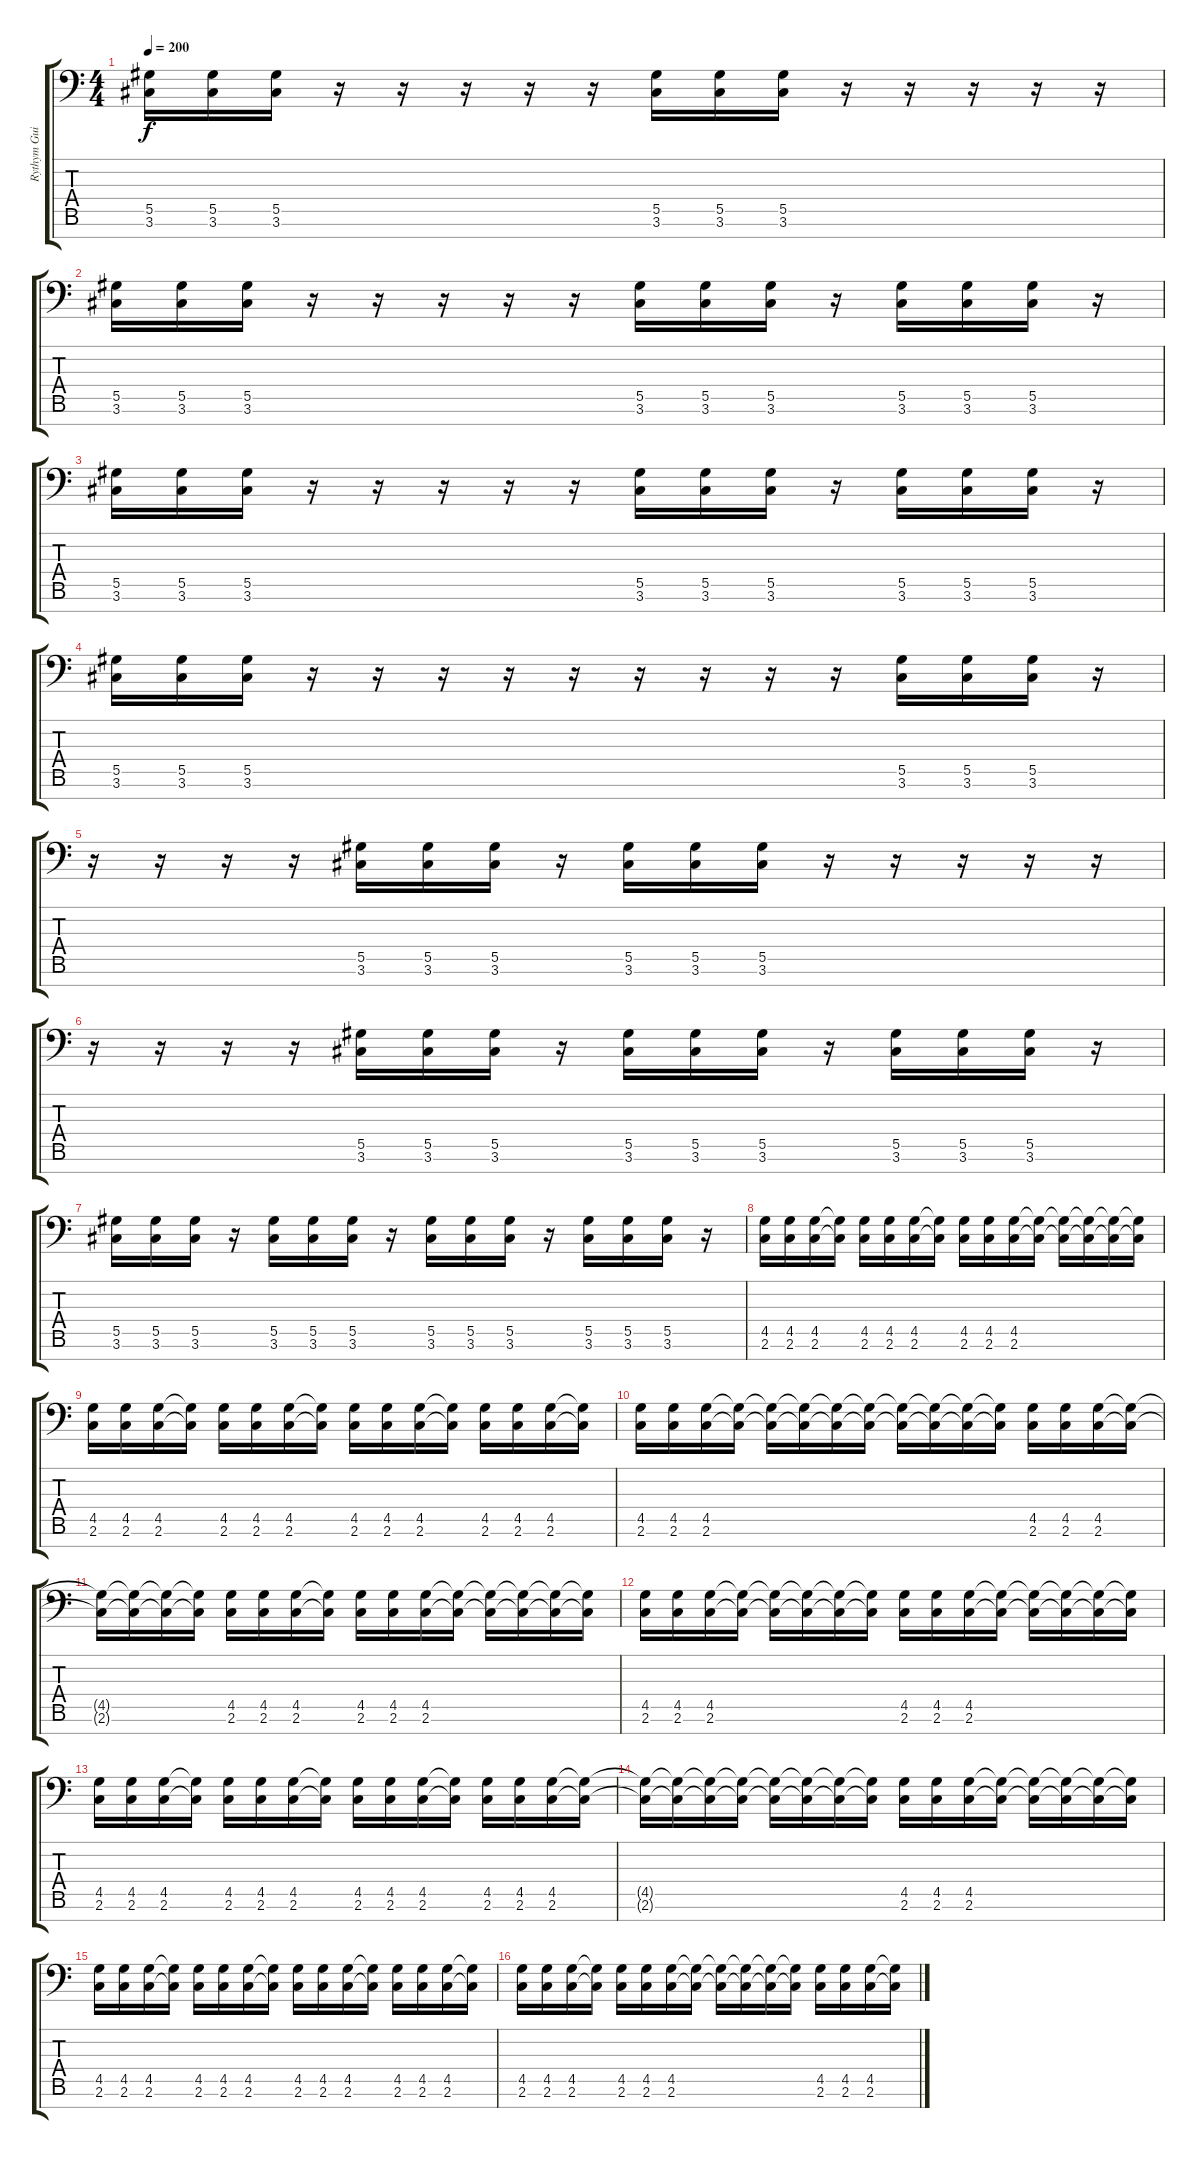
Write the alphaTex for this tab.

\track ("Rythym Guitar 1 (Tuned To F)" "Rythym Gui") {instrument distortionguitar}
\staff {score tabs}
\tuning (Bb3 Gb3 Db3 Ab2 Eb2 Bb1 F1) {hide}
\ts (4 4)
\tempo 200
\clef f4
\ks c
(5.5 3.6).16{dy f} (5.5 3.6).16 (5.5 3.6).16 r.16 r.16 r.16 r.16 r.16 (5.5 3.6).16 (5.5 3.6).16 (5.5 3.6).16 r.16 r.16 r.16 r.16 r.16 |
(5.5 3.6).16 (5.5 3.6).16 (5.5 3.6).16 r.16 r.16 r.16 r.16 r.16 (5.5 3.6).16 (5.5 3.6).16 (5.5 3.6).16 r.16 (5.5 3.6).16 (5.5 3.6).16 (5.5 3.6).16 r.16 |
(5.5 3.6).16 (5.5 3.6).16 (5.5 3.6).16 r.16 r.16 r.16 r.16 r.16 (5.5 3.6).16 (5.5 3.6).16 (5.5 3.6).16 r.16 (5.5 3.6).16 (5.5 3.6).16 (5.5 3.6).16 r.16 |
(5.5 3.6).16 (5.5 3.6).16 (5.5 3.6).16 r.16 r.16 r.16 r.16 r.16 r.16 r.16 r.16 r.16 (5.5 3.6).16 (5.5 3.6).16 (5.5 3.6).16 r.16 |
r.16 r.16 r.16 r.16 (5.5 3.6).16 (5.5 3.6).16 (5.5 3.6).16 r.16 (5.5 3.6).16 (5.5 3.6).16 (5.5 3.6).16 r.16 r.16 r.16 r.16 r.16 |
r.16 r.16 r.16 r.16 (5.5 3.6).16 (5.5 3.6).16 (5.5 3.6).16 r.16 (5.5 3.6).16 (5.5 3.6).16 (5.5 3.6).16 r.16 (5.5 3.6).16 (5.5 3.6).16 (5.5 3.6).16 r.16 |
(5.5 3.6).16 (5.5 3.6).16 (5.5 3.6).16 r.16 (5.5 3.6).16 (5.5 3.6).16 (5.5 3.6).16 r.16 (5.5 3.6).16 (5.5 3.6).16 (5.5 3.6).16 r.16 (5.5 3.6).16 (5.5 3.6).16 (5.5 3.6).16 r.16 |
(4.5 2.6).16 (4.5 2.6).16 (4.5 2.6).16 (4.5{t} 2.6{t}).16 (4.5 2.6).16 (4.5 2.6).16 (4.5 2.6).16 (4.5{t} 2.6{t}).16 (4.5 2.6).16 (4.5 2.6).16 (4.5 2.6).16 (4.5{t} 2.6{t}).16 (4.5{t} 2.6{t}).16 (4.5{t} 2.6{t}).16 (4.5{t} 2.6{t}).16 (4.5{t} 2.6{t}).16 |
(4.5 2.6).16 (4.5 2.6).16 (4.5 2.6).16 (4.5{t} 2.6{t}).16 (4.5 2.6).16 (4.5 2.6).16 (4.5 2.6).16 (4.5{t} 2.6{t}).16 (4.5 2.6).16 (4.5 2.6).16 (4.5 2.6).16 (4.5{t} 2.6{t}).16 (4.5 2.6).16 (4.5 2.6).16 (4.5 2.6).16 (4.5{t} 2.6{t}).16 |
(4.5 2.6).16 (4.5 2.6).16 (4.5 2.6).16 (4.5{t} 2.6{t}).16 (4.5{t} 2.6{t}).16 (4.5{t} 2.6{t}).16 (4.5{t} 2.6{t}).16 (4.5{t} 2.6{t}).16 (4.5{t} 2.6{t}).16 (4.5{t} 2.6{t}).16 (4.5{t} 2.6{t}).16 (4.5{t} 2.6{t}).16 (4.5 2.6).16 (4.5 2.6).16 (4.5 2.6).16 (4.5{t} 2.6{t}).16 |
(4.5{t} 2.6{t}).16 (4.5{t} 2.6{t}).16 (4.5{t} 2.6{t}).16 (4.5{t} 2.6{t}).16 (4.5 2.6).16 (4.5 2.6).16 (4.5 2.6).16 (4.5{t} 2.6{t}).16 (4.5 2.6).16 (4.5 2.6).16 (4.5 2.6).16 (4.5{t} 2.6{t}).16 (4.5{t} 2.6{t}).16 (4.5{t} 2.6{t}).16 (4.5{t} 2.6{t}).16 (4.5{t} 2.6{t}).16 |
(4.5 2.6).16 (4.5 2.6).16 (4.5 2.6).16 (4.5{t} 2.6{t}).16 (4.5{t} 2.6{t}).16 (4.5{t} 2.6{t}).16 (4.5{t} 2.6{t}).16 (4.5{t} 2.6{t}).16 (4.5 2.6).16 (4.5 2.6).16 (4.5 2.6).16 (4.5{t} 2.6{t}).16 (4.5{t} 2.6{t}).16 (4.5{t} 2.6{t}).16 (4.5{t} 2.6{t}).16 (4.5{t} 2.6{t}).16 |
(4.5 2.6).16 (4.5 2.6).16 (4.5 2.6).16 (4.5{t} 2.6{t}).16 (4.5 2.6).16 (4.5 2.6).16 (4.5 2.6).16 (4.5{t} 2.6{t}).16 (4.5 2.6).16 (4.5 2.6).16 (4.5 2.6).16 (4.5{t} 2.6{t}).16 (4.5 2.6).16 (4.5 2.6).16 (4.5 2.6).16 (4.5{t} 2.6{t}).16 |
(4.5{t} 2.6{t}).16 (4.5{t} 2.6{t}).16 (4.5{t} 2.6{t}).16 (4.5{t} 2.6{t}).16 (4.5{t} 2.6{t}).16 (4.5{t} 2.6{t}).16 (4.5{t} 2.6{t}).16 (4.5{t} 2.6{t}).16 (4.5 2.6).16 (4.5 2.6).16 (4.5 2.6).16 (4.5{t} 2.6{t}).16 (4.5{t} 2.6{t}).16 (4.5{t} 2.6{t}).16 (4.5{t} 2.6{t}).16 (4.5{t} 2.6{t}).16 |
(4.5 2.6).16 (4.5 2.6).16 (4.5 2.6).16 (4.5{t} 2.6{t}).16 (4.5 2.6).16 (4.5 2.6).16 (4.5 2.6).16 (4.5{t} 2.6{t}).16 (4.5 2.6).16 (4.5 2.6).16 (4.5 2.6).16 (4.5{t} 2.6{t}).16 (4.5 2.6).16 (4.5 2.6).16 (4.5 2.6).16 (4.5{t} 2.6{t}).16 |
(4.5 2.6).16 (4.5 2.6).16 (4.5 2.6).16 (4.5{t} 2.6{t}).16 (4.5 2.6).16 (4.5 2.6).16 (4.5 2.6).16 (4.5{t} 2.6{t}).16 (4.5{t} 2.6{t}).16 (4.5{t} 2.6{t}).16 (4.5{t} 2.6{t}).16 (4.5{t} 2.6{t}).16 (4.5 2.6).16 (4.5 2.6).16 (4.5 2.6).16 (4.5{t} 2.6{t}).16
